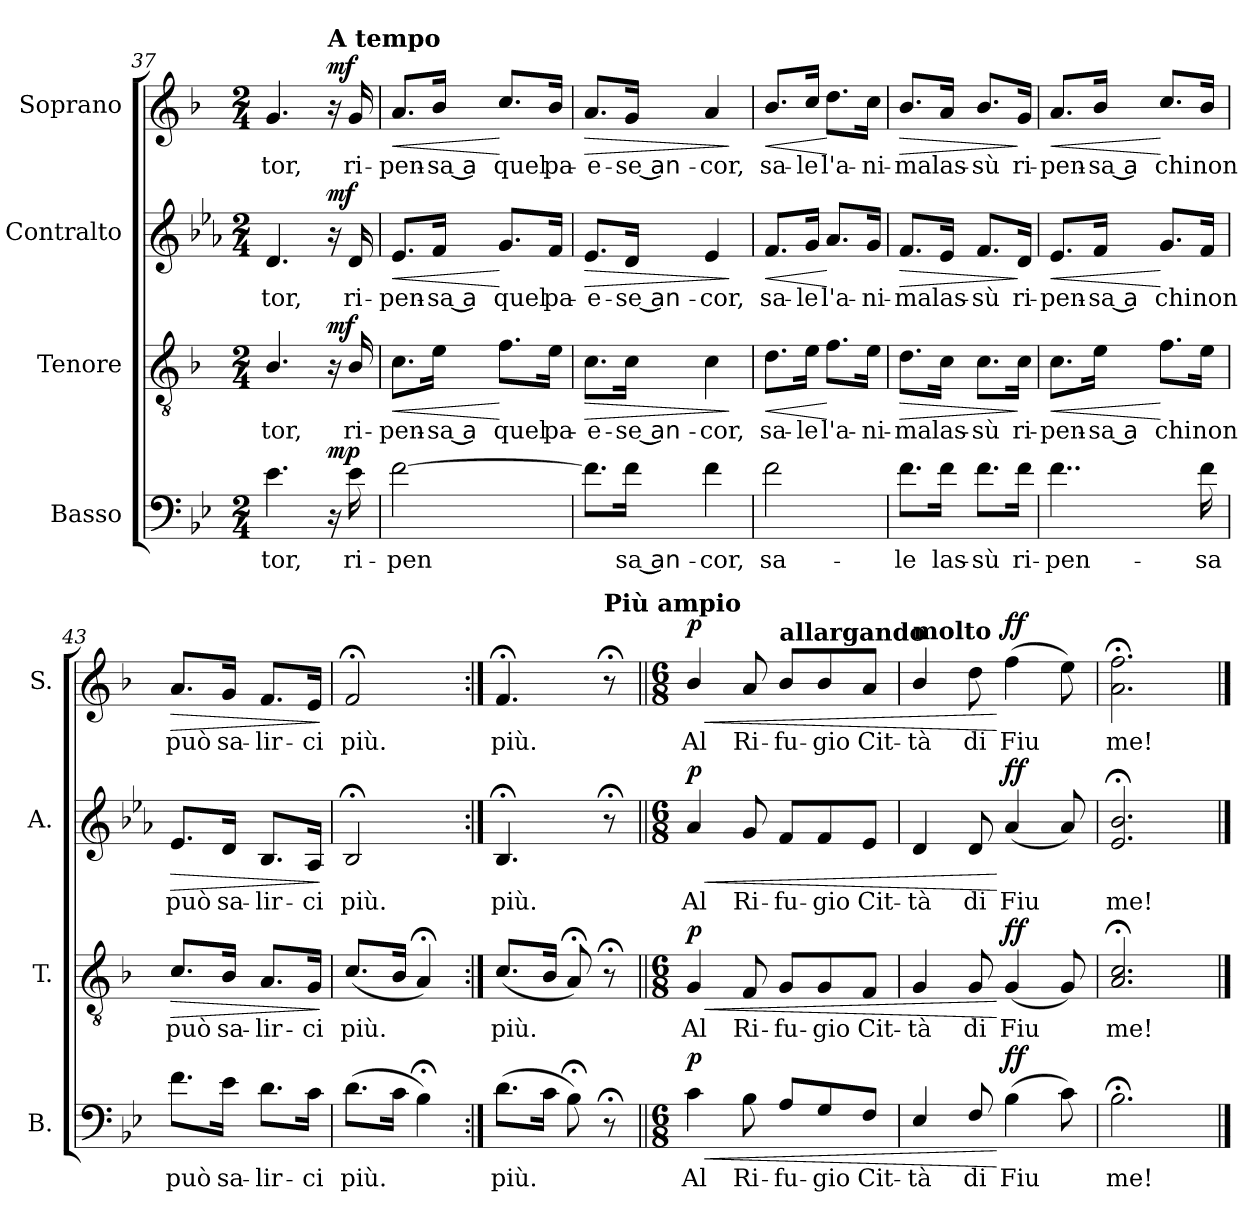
**kern	**text	**dynam	**kern	**text	**dynam	**kern	**text	**dynam	**kern	**text	**dynam
*part4	*part4	*part4	*part3	*part3	*part3	*part2	*part2	*part2	*part1	*part1	*part1
*staff4	*staff4	*staff4	*staff3	*staff3	*staff3	*staff2	*staff2	*staff2	*staff1	*staff1	*staff1
*I"Basso	*	*	*I"Tenore	*	*	*I"Contralto	*	*	*I"Soprano	*	*
*I'B.	*	*	*I'T.	*	*	*I'A.	*	*	*I'S.	*	*
*clefF4	*	*	*clefGv2	*	*	*clefG2	*	*	*clefG2	*	*
*ITrd4c7	*	*	*ITrd1c2	*	*	*	*	*	*ITrd1c2	*	*
*k[b-e-a-]	*	*	*k[b-e-a-]	*	*	*k[b-e-a-]	*	*	*k[b-e-a-]	*	*
*M2/4	*	*	*M2/4	*	*	*M2/4	*	*	*M2/4	*	*
=37	=37	=37	=37	=37	=37	=37	=37	=37	=37	=37	=37
!	!LO:LY:b	!	!	!LO:LY:b	!	!	!LO:LY:b	!	!	!LO:LY:b	!
4.A-\	-tor,	.	4.A-/	-tor,	.	4.d/	-tor,	.	4.f/	-tor,	.
*	*	*	*	*	*	*	*	*	*MM66	*	*
!	!	!	!	!	!	!	!	!	!LO:TX:a:B:t=A tempo	!	!
!	!	!LO:DY:b	!	!	!LO:DY:b	!	!	!LO:DY:b	!	!	!LO:DY:b
16r	.	mp	16r	.	mf	16r	.	mf	16r	.	mf
!	!LO:LY:b	!	!	!LO:LY:b	!	!	!LO:LY:b	!	!	!LO:LY:b	!
16A-\	ri-	.	16A-/	ri-	.	16d/	ri-	.	16f/	ri-	.
=38	=38	=38	=38	=38	=38	=38	=38	=38	=38	=38	=38
!	!LO:LY:b	!	!	!LO:LY:b	!LO:HP:b	!	!LO:LY:b	!LO:HP:b	!	!LO:LY:b	!LO:HP:b
[2B-\	-pen	.	8.B-\L	-pen-	<	8.e-/L	-pen-	<	8.g/L	-pen-	<
!	!	!	!	!LO:LY:b	!	!	!LO:LY:b	!	!	!LO:LY:b	!
.	.	.	16d\Jk	-sa ͜a	.	16f/Jk	-sa ͜a	.	16a-/Jk	-sa ͜a	.
!	!	!	!	!LO:LY:b	!	!	!LO:LY:b	!	!	!LO:LY:b	!
.	.	.	8.e-\L	quel	[	8.g/L	quel	[	8.b-/L	quel	[
!	!	!	!	!LO:LY:b	!	!	!LO:LY:b	!	!	!LO:LY:b	!
.	.	.	16d\Jk	pa-	.	16f/Jk	pa-	.	16a-/Jk	pa-	.
=39	=39	=39	=39	=39	=39	=39	=39	=39	=39	=39	=39
!	!	!	!	!LO:LY:b	!LO:HP:b	!	!LO:LY:b	!LO:HP:b	!	!LO:LY:b	!LO:HP:b
8.B-\L]	.	.	8.B-\L	-e-	>	8.e-/L	-e-	>	8.g/L	-e-	>
!	!LO:LY:b	!	!	!LO:LY:b	!	!	!LO:LY:b	!	!	!LO:LY:b	!
16B-\Jk	sa ͜an-	.	16B-\Jk	-se ͜an-	.	16d/Jk	-se ͜an-	.	16f/Jk	-se ͜an-	.
!	!LO:LY:b	!	!	!LO:LY:b	!	!	!LO:LY:b	!	!	!LO:LY:b	!
4B-\	-cor,	.	4B-\	-cor,	.	4e-/	-cor,	.	4g/	-cor,	.
.	.	.	.	.	]	.	.	]	.	.	]
=40	=40	=40	=40	=40	=40	=40	=40	=40	=40	=40	=40
!	!LO:LY:b	!	!	!LO:LY:b	!LO:HP:b	!	!LO:LY:b	!LO:HP:b	!	!LO:LY:b	!LO:HP:b
2B-\	sa-	.	8.c\L	sa-	<	8.f/L	sa-	<	8.a-/L	sa-	<
!	!	!	!	!LO:LY:b	!	!	!LO:LY:b	!	!	!LO:LY:b	!
.	.	.	16d\Jk	-le	.	16g/Jk	-le	.	16b-/Jk	-le	.
!	!	!	!	!LO:LY:b	!	!	!LO:LY:b	!	!	!LO:LY:b	!
.	.	.	8.e-\L	l'a-	[	8.a-/L	l'a-	[	8.cc\L	l'a-	[
!	!	!	!	!LO:LY:b	!	!	!LO:LY:b	!	!	!LO:LY:b	!
.	.	.	16d\Jk	-ni-	.	16g/Jk	-ni-	.	16b-\Jk	-ni-	.
!!LO:PB:g=z
=41	=41	=41	=41	=41	=41	=41	=41	=41	=41	=41	=41
!	!LO:LY:b	!	!	!LO:LY:b	!LO:HP:b	!	!LO:LY:b	!LO:HP:b	!	!LO:LY:b	!LO:HP:b
8.B-\L	-le	.	8.c\L	-ma	>	8.f/L	-ma	>	8.a-/L	-ma	>
!	!LO:LY:b	!	!	!LO:LY:b	!	!	!LO:LY:b	!	!	!LO:LY:b	!
16B-\Jk	las-	.	16B-\Jk	las-	.	16e-/Jk	las-	.	16g/Jk	las-	.
!	!LO:LY:b	!	!	!LO:LY:b	!	!	!LO:LY:b	!	!	!LO:LY:b	!
8.B-\L	-sù	.	8.B-\L	-sù	.	8.f/L	-sù	.	8.a-/L	-sù	.
!	!LO:LY:b	!	!	!LO:LY:b	!	!	!LO:LY:b	!	!	!LO:LY:b	!
16B-\Jk	ri-	.	16B-\Jk	ri-	]	16d/Jk	ri-	]	16f/Jk	ri-	]
=42	=42	=42	=42	=42	=42	=42	=42	=42	=42	=42	=42
!	!LO:LY:b	!	!	!LO:LY:b	!LO:HP:b	!	!LO:LY:b	!LO:HP:b	!	!LO:LY:b	!LO:HP:b
4..B-\	-pen-	.	8.B-\L	-pen-	<	8.e-/L	-pen-	<	8.g/L	-pen-	<
!	!	!	!	!LO:LY:b	!	!	!LO:LY:b	!	!	!LO:LY:b	!
.	.	.	16d\Jk	-sa ͜a	.	16f/Jk	-sa ͜a	.	16a-/Jk	-sa ͜a	.
!	!	!	!	!LO:LY:b	!	!	!LO:LY:b	!	!	!LO:LY:b	!
.	.	.	8.e-\L	chi	[	8.g/L	chi	[	8.b-/L	chi	[
!	!LO:LY:b	!	!	!LO:LY:b	!	!	!LO:LY:b	!	!	!LO:LY:b	!
16B-\	sa	.	16d\Jk	non	.	16f/Jk	non	.	16a-/Jk	non	.
=43	=43	=43	=43	=43	=43	=43	=43	=43	=43	=43	=43
!	!LO:LY:b	!	!	!LO:LY:b	!LO:HP:b	!	!LO:LY:b	!LO:HP:b	!	!LO:LY:b	!LO:HP:b
8.B-\L	può	.	8.B-/L	può	>	8.e-/L	può	>	8.g/L	può	>
!	!LO:LY:b	!	!	!LO:LY:b	!	!	!LO:LY:b	!	!	!LO:LY:b	!
16A-\Jk	sa-	.	16A-/Jk	sa-	.	16d/Jk	sa-	.	16f/Jk	sa-	.
!	!LO:LY:b	!	!	!LO:LY:b	!	!	!LO:LY:b	!	!	!LO:LY:b	!
8.G\L	-lir-	.	8.G/L	-lir-	.	8.B-/L	-lir-	.	8.e-/L	-lir-	.
!	!LO:LY:b	!	!	!LO:LY:b	!	!	!LO:LY:b	!	!	!LO:LY:b	!
16F\Jk	-ci	.	16F/Jk	-ci	.	16A-/Jk	-ci	.	16d/Jk	-ci	.
.	.	.	.	.	]	.	.	]	.	.	]
=44	=44	=44	=44	=44	=44	=44	=44	=44	=44	=44	=44
!	!LO:LY:b	!	!	!LO:LY:b	!	!	!LO:LY:b	!	!	!LO:LY:b	!
(>8.G\L	più.	.	(<8.B-/L	più.	.	2B-;</	più.	.	2e-;</	più.	.
16F\Jk	.	.	16A-/Jk	.	.	.	.	.	.	.	.
4E-;<\)	.	.	4G;</)	.	.	.	.	.	.	.	.
=45:|!	=45:|!	=45:|!	=45:|!	=45:|!	=45:|!	=45:|!	=45:|!	=45:|!	=45:|!	=45:|!	=45:|!
!	!LO:LY:b	!	!	!LO:LY:b	!	!	!LO:LY:b	!	!	!LO:LY:b	!
(>8.G\L	più.	.	(<8.B-/L	più.	.	4.B-;</	più.	.	4.e-;</	più.	.
16F\Jk	.	.	16A-/Jk	.	.	.	.	.	.	.	.
8E-;<\)	.	.	8G;</)	.	.	.	.	.	.	.	.
!	!	!	!	!	!	!	!	!	!LO:TX:a:B:t=Più ampio	!	!
8r;<	.	.	8r;<	.	.	8r;<	.	.	8r;<	.	.
=46||	=46||	=46||	=46||	=46||	=46||	=46||	=46||	=46||	=46||	=46||	=46||
*M6/8	*	*	*M6/8	*	*	*M6/8	*	*	*M6/8	*	*
!	!LO:LY:b	!LO:HP:b	!	!LO:LY:b	!LO:HP:b	!	!LO:LY:b	!LO:HP:b	!	!LO:LY:b	!LO:HP:b
!	!	!LO:DY:n=1:a	!	!	!LO:DY:n=1:a	!	!	!LO:DY:n=1:a	!	!	!LO:DY:n=1:a
4F\	Al	< p	4F/	Al	< p	4a-/	Al	< p	4a-/	Al	< p
!	!LO:LY:b	!	!	!LO:LY:b	!	!	!LO:LY:b	!	!	!LO:LY:b	!
8E-\	Ri-	.	8E-/	Ri-	.	8g/	Ri-	.	8g/	Ri-	.
!	!	!	!	!	!	!	!	!	!LO:TX:a:B:t=allargando	!	!
!	!LO:LY:b	!	!	!LO:LY:b	!	!	!LO:LY:b	!	!	!LO:LY:b	!
8D/L	-fu-	.	8F/L	-fu-	.	8f/L	-fu-	.	8a-/L	-fu-	.
!	!LO:LY:b	!	!	!LO:LY:b	!	!	!LO:LY:b	!	!	!LO:LY:b	!
8C/	-gio	.	8F/	-gio	.	8f/	-gio	.	8a-/	-gio	.
!	!LO:LY:b	!	!	!LO:LY:b	!	!	!LO:LY:b	!	!	!LO:LY:b	!
8BB-/J	Cit-	.	8E-/J	Cit-	.	8e-/J	Cit-	.	8g/J	Cit-	.
=47	=47	=47	=47	=47	=47	=47	=47	=47	=47	=47	=47
!	!	!	!	!	!	!	!	!	!LO:TX:a:B:t=molto	!	!
!	!LO:LY:b	!	!	!LO:LY:b	!	!	!LO:LY:b	!	!	!LO:LY:b	!
4AA-/	-tà	.	4F/	-tà	.	4d/	-tà	.	4a-/	-tà	.
!	!LO:LY:b	!	!	!LO:LY:b	!	!	!LO:LY:b	!	!	!LO:LY:b	!
8BB-/	di	.	8F/	di	.	8d/	di	.	8cc\	di	.
!	!LO:LY:b	!LO:DY:n=1:a	!	!LO:LY:b	!LO:DY:n=1:a	!	!LO:LY:b	!LO:DY:n=1:a	!	!LO:LY:b	!LO:DY:n=1:a
(>4E-\	-Fiu	[ ff	(<4F/	-Fiu	[ ff	(<4a-/	-Fiu	[ ff	(>4ee-\	-Fiu	[ ff
8F\)	.	.	8F/)	.	.	8a-/)	.	.	8dd\)	.	.
=48	=48	=48	=48	=48	=48	=48	=48	=48	=48	=48	=48
!	!LO:LY:b	!	!	!LO:LY:b	!	!	!LO:LY:b	!	!	!LO:LY:b	!
2.E-;<\	me!	.	2.G/;< 2.B-!/;<	me!	.	2.e-!/;< 2.b-/;<	me!	.	2.g!\;< 2.ee-\;<	me!	.
==	==	==	==	==	==	==	==	==	==	==	==
*-	*-	*-	*-	*-	*-	*-	*-	*-	*-	*-	*-
